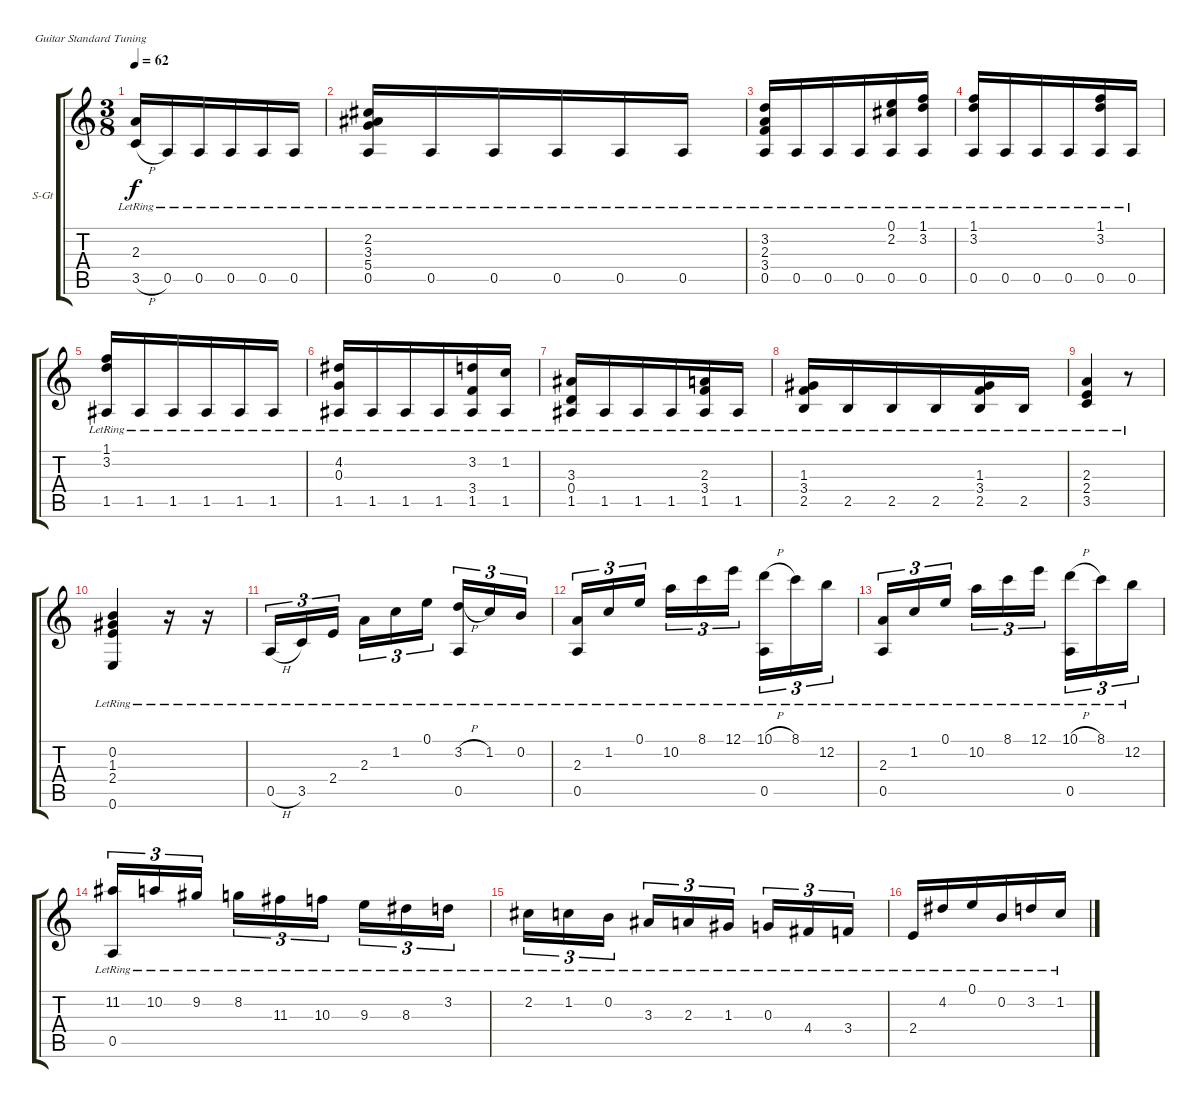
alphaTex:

\bracketExtendMode groupsimilarinstruments
\firstSystemTrackNameOrientation horizontal
\otherSystemsTrackNameOrientation horizontal
\track ("Classiacal Guitar" "S-Gt") {instrument acousticgrandpiano}
\staff {score tabs}
\tuning (E4 B3 G3 D3 A2 E2)
\displaytranspose 12
\ts (3 8)
\tempo 62
\clef g2
\scale
0.21135
\ks c
(2.3{lr} 3.5{h lr}).16{dy f} 0.5{lr}.16 0.5{lr}.16 0.5{lr}.16 0.5{lr}.16 0.5{lr}.16 |
\scale
0.226357 (2.2{lr} 3.3{lr} 5.4{lr} 0.5{lr}).16 0.5{lr}.16 0.5{lr}.16 0.5{lr}.16 0.5{lr}.16 0.5{lr}.16 |
\scale
0.229457 (3.2{lr} 2.3{lr} 3.4{lr} 0.5{lr}).16 0.5{lr}.16 0.5{lr}.16 0.5{lr}.16 (0.1{lr} 2.2{lr} 0.5{lr}).16 (1.1{lr} 3.2{lr} 0.5{lr}).16 |
\scale
0.167442 (1.1{lr} 3.2{lr} 0.5{lr}).16 0.5{lr}.16 0.5{lr}.16 0.5{lr}.16 (1.1{lr} 3.2{lr} 0.5{lr}).16 0.5{lr}.16 |
\scale
0.170543 (1.1{lr} 3.2{lr} 1.5{lr}).16 1.5{lr}.16 1.5{lr}.16 1.5{lr}.16 1.5{lr}.16 1.5{lr}.16 |
\scale
0.206202 (4.2{lr} 0.3{lr} 1.5{lr}).16 1.5{lr}.16 1.5{lr}.16 1.5{lr}.16 (3.2{lr} 3.4{lr} 1.5{lr}).16 (1.2{lr} 1.5{lr}).16 |
\scale
0.233743 (3.3{lr} 0.4{lr} 1.5{lr}).16 1.5{lr}.16 1.5{lr}.16 1.5{lr}.16 (2.3{lr} 3.4{lr} 1.5{lr}).16 1.5{lr}.16 |
\scale
0.244288 (1.3{lr} 3.4{lr} 2.5{lr}).16 2.5{lr}.16 2.5{lr}.16 2.5{lr}.16 (1.3{lr} 3.4{lr} 2.5{lr}).16 2.5{lr}.16 |
\scale
0.114236 (2.3{lr} 2.4{lr} 3.5{lr}).4 r.8 |
\scale
0.144112 (0.2{lr} 1.3{lr} 2.4{lr} 0.6{lr}).4 r.16 r.16 |
\scale
0.26362 0.5{h lr}.16{tu (3 2)} 3.5{lr}.16{tu (3 2)} 2.4{lr}.16{tu (3 2)} 2.3{lr}.16{tu (3 2)} 1.2{lr}.16{tu (3 2)} 0.1{lr}.16{tu (3 2)} (3.2{h lr} 0.5{lr}).16{tu (3 2)} 1.2{lr}.16{tu (3 2)} 0.2{lr}.16{tu (3 2)} |
\scale
0.167785 (2.3{lr} 0.5{lr}).16{tu (3 2)} 1.2{lr}.16{tu (3 2)} 0.1{lr}.16{tu (3 2)} 10.2{lr}.16{tu (3 2)} 8.1{lr}.16{tu (3 2)} 12.1{lr}.16{tu (3 2)} (10.1{h lr} 0.5{lr}).16{tu (3 2)} 8.1{lr}.16{tu (3 2)} 12.2{lr}.16{tu (3 2)} |
\scale
0.167785 (2.3{lr} 0.5{lr}).16{tu (3 2)} 1.2{lr}.16{tu (3 2)} 0.1{lr}.16{tu (3 2)} 10.2{lr}.16{tu (3 2)} 8.1{lr}.16{tu (3 2)} 12.1{lr}.16{tu (3 2)} (10.1{h lr} 0.5{lr}).16{tu (3 2)} 8.1{lr}.16{tu (3 2)} 12.2{lr}.16{tu (3 2)} |
\scale
0.249441 (11.2{lr} 0.5{lr}).16{tu (3 2)} 10.2{lr}.16{tu (3 2)} 9.2{lr}.16{tu (3 2)} 8.2{lr}.16{tu (3 2)} 11.3{lr}.16{tu (3 2)} 10.3{lr}.16{tu (3 2)} 9.3{lr}.16{tu (3 2)} 8.3{lr}.16{tu (3 2)} 3.2{lr}.16{tu (3 2)} |
\scale
0.249441 2.2{lr}.16{tu (3 2)} 1.2{lr}.16{tu (3 2)} 0.2{lr}.16{tu (3 2)} 3.3{lr}.16{tu (3 2)} 2.3{lr}.16{tu (3 2)} 1.3{lr}.16{tu (3 2)} 0.3{lr}.16{tu (3 2)} 4.4{lr}.16{tu (3 2)} 3.4{lr}.16{tu (3 2)} |
\scale
0.165548 2.4{lr}.16 4.2{lr}.16 0.1{lr}.16 0.2{lr}.16 3.2{lr}.16 1.2{lr}.16
